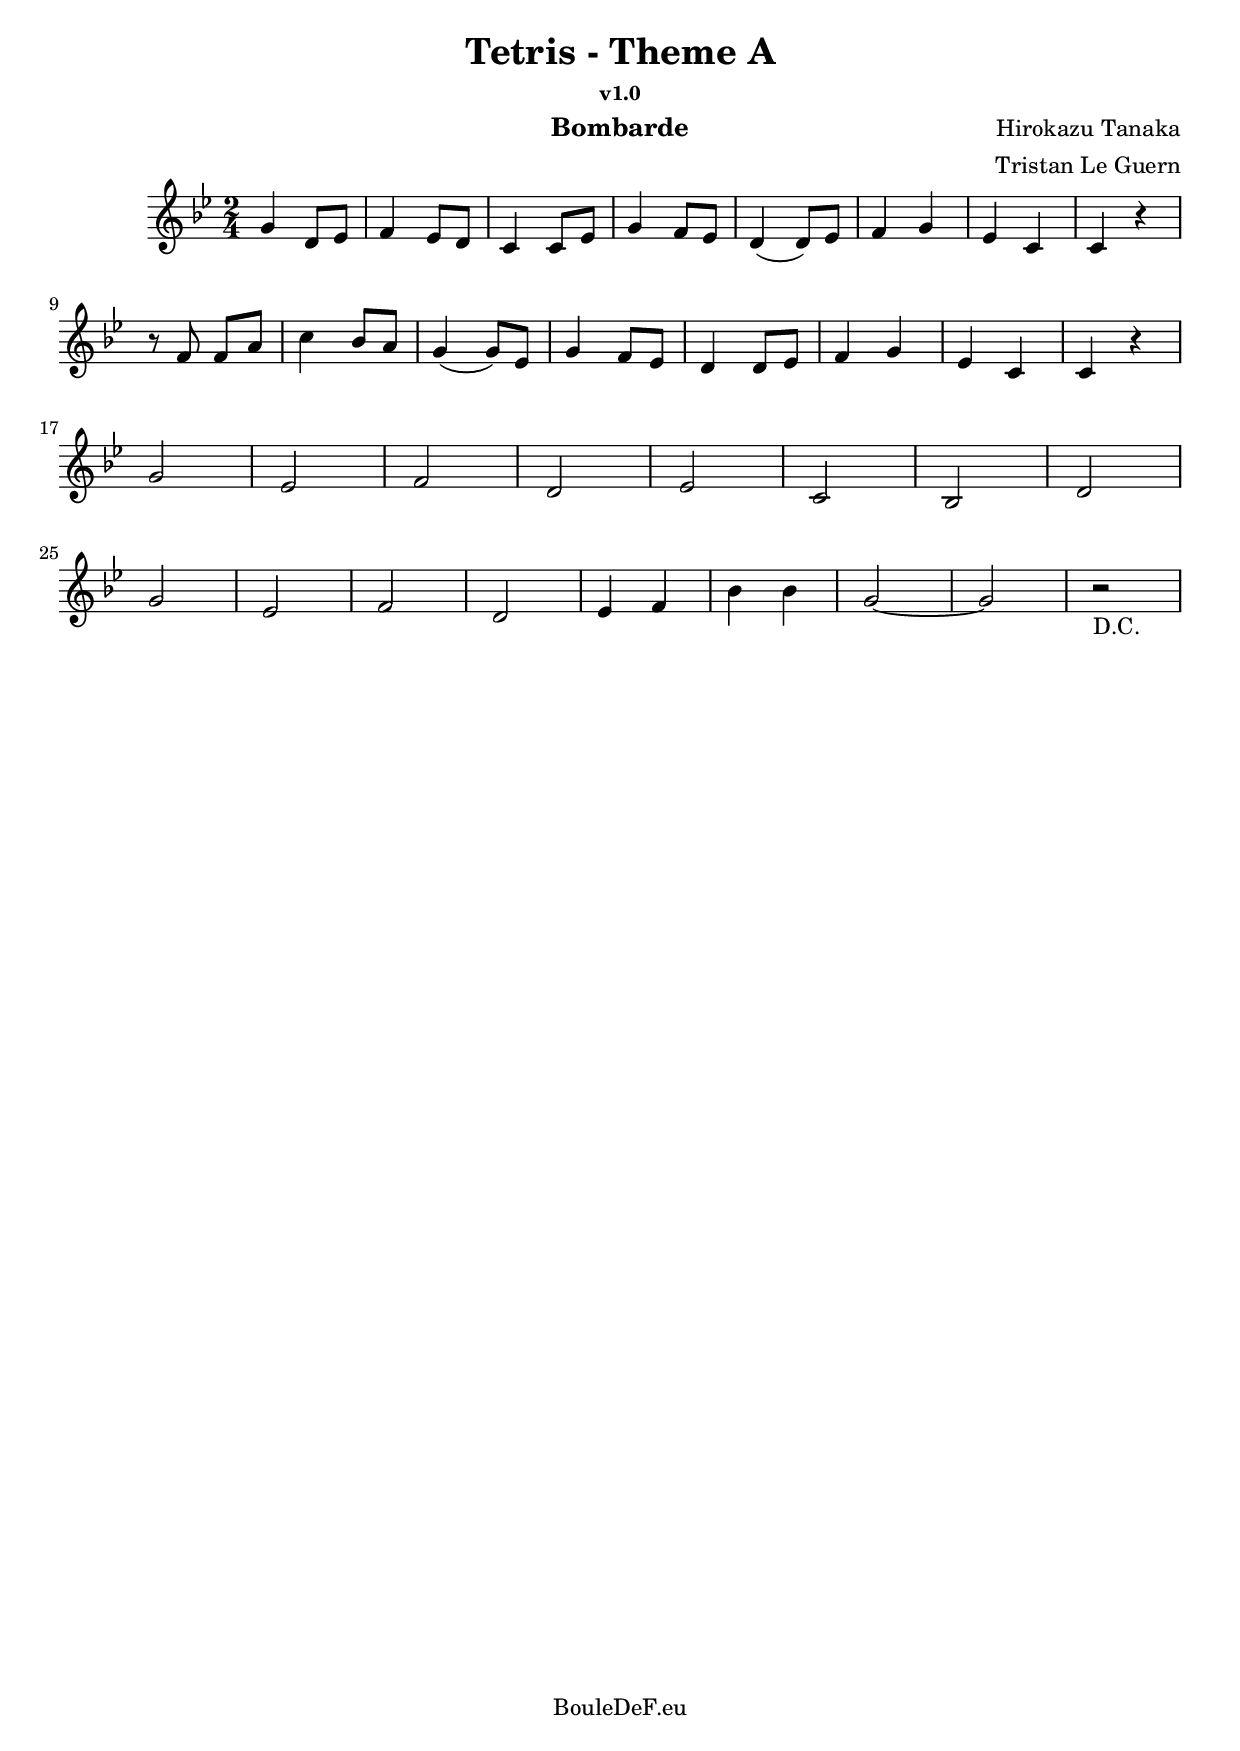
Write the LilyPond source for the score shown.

\version "2.16.0"
\include "italiano.ly"

\header {
	title = "Tetris - Theme A"
	subsubtitle = "v1.0"
	composer = "Hirokazu Tanaka"
	arranger = "Tristan Le Guern"
	instrument = "Bombarde"
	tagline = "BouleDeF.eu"
}

\score {
	\new Staff \relative si {
		\clef "treble"
		\key sib \major
		\time 2/4

		sol'4 re8 mib
		| fa4 mib8 re
		| do4 do8 mib
		| sol4 fa8 mib
		| re4( re8) mib
		| fa4 sol
		| mib do
		| do r \break

		r8 fa fa la
		| do4 sib8 la
		| sol4( sol8) mib
		| sol4 fa8 mib
		| re4 re8 mib
		| fa4 sol
		| mib do
		| do r \break

		sol'2
		| mib
		| fa
		| re
		| mib
		| do
		| sib
		| re \break

		sol2
		| mib
		| fa
		| re
		| mib4 fa
		| sib sib
		| sol2~
		| sol2
		| r2_"D.C."
	}
}

